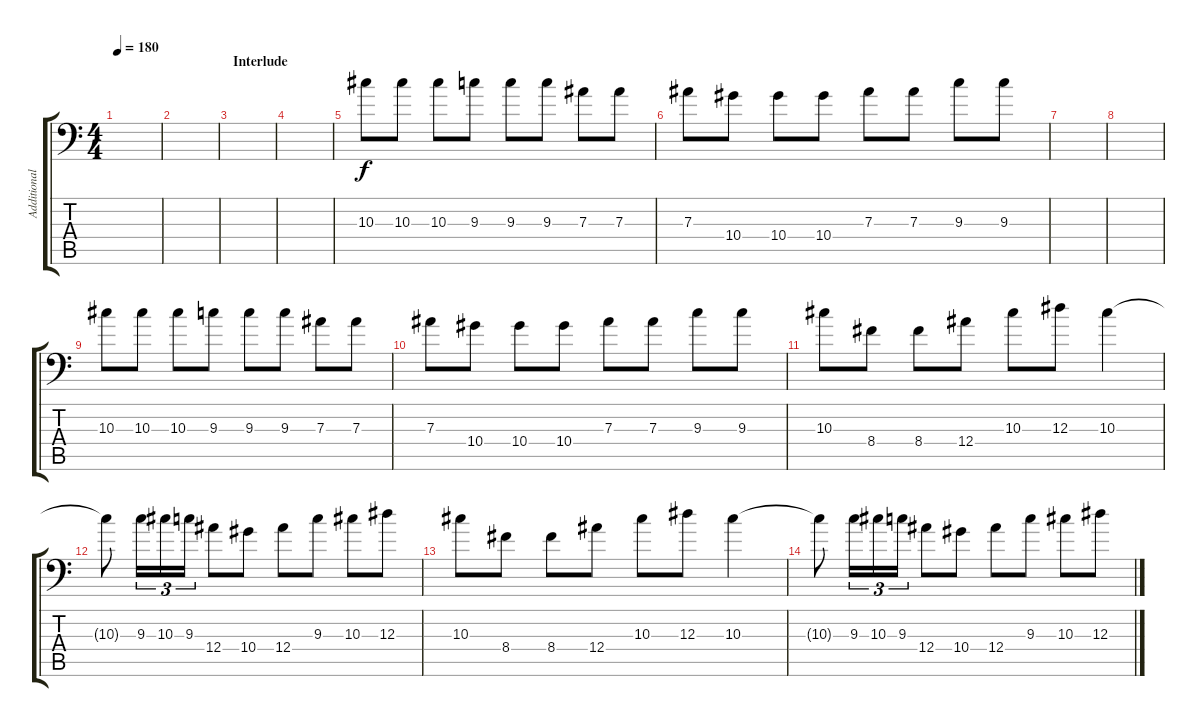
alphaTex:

\track ("Additional Guitar" "Additional") {instrument distortionguitar}
\staff {score tabs}
\tuning (C4 G3 Eb3 Bb2 F2 Bb1) {hide}
\ts (4 4)
\tempo 180
\clef f4
\ks c
|
|
\section ("" "Interlude")
|
|
10.3.8 10.3.8 10.3.8 9.3.8 9.3.8 9.3.8 7.3.8 7.3.8 |
7.3.8 10.4.8 10.4.8 10.4.8 7.3.8 7.3.8 9.3.8 9.3.8 |
|
|
10.3.8 10.3.8 10.3.8 9.3.8 9.3.8 9.3.8 7.3.8 7.3.8 |
7.3.8 10.4.8 10.4.8 10.4.8 7.3.8 7.3.8 9.3.8 9.3.8 |
10.3.8 8.4.8 8.4.8 12.4.8 10.3.8 12.3.8 10.3.4 |
10.3{t}.8 9.3.16{tu (3 2)} 10.3.16{tu (3 2)} 9.3.16{tu (3 2)} 12.4.8 10.4.8 12.4.8 9.3.8 10.3.8 12.3.8 |
10.3.8 8.4.8 8.4.8 12.4.8 10.3.8 12.3.8 10.3.4 |
10.3{t}.8 9.3.16{tu (3 2)} 10.3.16{tu (3 2)} 9.3.16{tu (3 2)} 12.4.8 10.4.8 12.4.8 9.3.8 10.3.8 12.3.8
